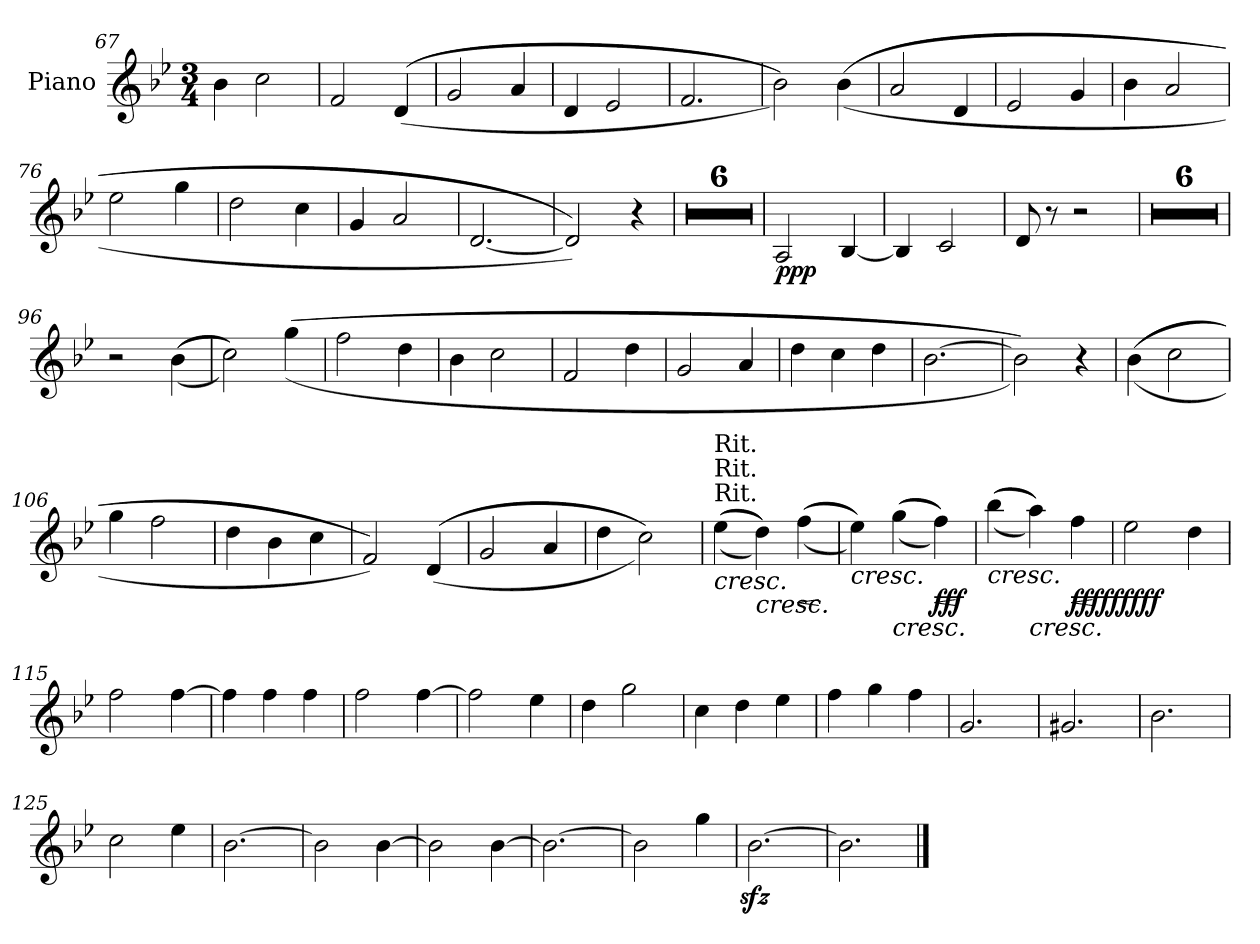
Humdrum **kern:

**kern	**dynam
*part1	*part1
*staff1	*staff1
*I"Piano	*
*I'Pno.	*
*clefG2	*
*k[b-e-]	*
*M3/4	*
=67	=67
4b-\	.
2cc\	.
=68	=68
2f/	.
(((4d/	.
=69	=69
2g/	.
4a/	.
=70	=70
4d/	.
2e-/	.
=71	=71
2.f/	.
=72	=72
2b-\)))	.
(((4b-\	.
=73	=73
2a/	.
4d/	.
!!LO:LB:g=z
=74	=74
2e-/	.
4g/	.
=75	=75
4b-\	.
2a/	.
=76	=76
2ee-\	.
4gg\	.
=77	=77
2dd\	.
4cc\	.
=78	=78
4g/	.
2a/	.
=79	=79
[2.d/	.
=80	=80
2d/])))	.
4r	.
=81	=81
2.r	.
=82	=82
2.r	.
=83	=83
2.r	.
=84	=84
2.r	.
=85	=85
2.r	.
=86	=86
2.r	.
=87	=87
!	!LO:DY:b
!	!LO:DY:n=1:b
!	!LO:DY:n=2:b
2A/	p p p
[4B-/	.
=88	=88
4B-/]	.
2c/	.
!!LO:PB:g=z
=89	=89
8d/	.
8r	.
2r	.
=90	=90
2.r	.
=91	=91
2.r	.
=92	=92
2.r	.
=93	=93
2.r	.
=94	=94
2.r	.
=95	=95
2.r	.
=96	=96
2r	.
!	!LO:DY:b
!	!LO:DY:n=1:b
!	!LO:DY:n=2:b
(((4b-\	mf mf mf
=97	=97
2cc\)))	.
(((4gg\	.
=98	=98
2ff\	.
4dd\	.
=99	=99
4b-\	.
2cc\	.
=100	=100
2f/	.
4dd\	.
=101	=101
2g/	.
4a/	.
=102	=102
4dd\	.
4cc\	.
4dd\	.
=103	=103
[2.b-\	.
!!LO:LB:g=z
=104	=104
2b-\])))	.
4r	.
=105	=105
(((4b-\	.
2cc\	.
=106	=106
4gg\	.
2ff\	.
=107	=107
4dd\	.
4b-\	.
4cc\	.
=108	=108
2f/)))	.
(((4d/	.
=109	=109
2g/	.
4a/	.
=110	=110
4dd\	.
2cc\)))	.
=111	=111
!LO:TX:a:t=Rit.	!
!LO:TX:a:t=Rit.	!
!LO:TX:a:t=Rit.	!
!	!LO:HP:b
(((4ee-\	<
!	!LO:HP:b
4dd\)))	<
!	!LO:HP:b
!	!LO:DY:n=1:b
!	!LO:DY:n=2:b
!	!LO:DY:n=3:b
(((4ff\	< mf mf mf
.	[ [ [
=112	=112
!	!LO:HP:b
4ee-\)))	<
!	!LO:HP:b
(((4gg\	<
!	!LO:HP:b
!	!LO:DY:n=1:b
!	!LO:DY:n=2:b
!	!LO:DY:n=3:b
4ff\)))	< f f f
.	[ [ [
=113	=113
!	!LO:HP:b
(((4bb-\	<
!	!LO:HP:b
4aa\)))	<
!	!LO:HP:b
!	!LO:DY:n=1:b
!	!LO:DY:n=2:b
!	!LO:DY:n=3:b
4ff\	< fff fff fff
.	[ [ [
=114	=114
2ee-\	.
4dd\	.
=115	=115
2ff\	.
[4ff\	.
!!LO:LB:g=z
=116	=116
4ff\]	.
4ff\	.
4ff\	.
=117	=117
2ff\	.
[4ff\	.
=118	=118
2ff\]	.
4ee-\	.
=119	=119
4dd\	.
2gg\	.
=120	=120
4cc\	.
4dd\	.
4ee-\	.
=121	=121
4ff\	.
4gg\	.
4ff\	.
=122	=122
2.g/	.
=123	=123
2.g#X/	.
=124	=124
2.b-\	.
=125	=125
2cc\	.
4ee-\	.
=126	=126
[2.b-\	.
=127	=127
2b-\]	.
!	!LO:DY:b
!	!LO:DY:n=1:b
!	!LO:DY:n=2:b
[4b-\	sffz sffz sffz
=128	=128
2b-\]	.
!	!LO:DY:b
!	!LO:DY:n=1:b
!	!LO:DY:n=2:b
[4b-\	sffz sffz sffz
=129	=129
2.b-\_	.
!!LO:LB:g=z
=130	=130
2b-\]	.
4gg\	.
=131	=131
[2.b-zz<\	.
=132	=132
2.b-\]	.
==	==
*-	*-
